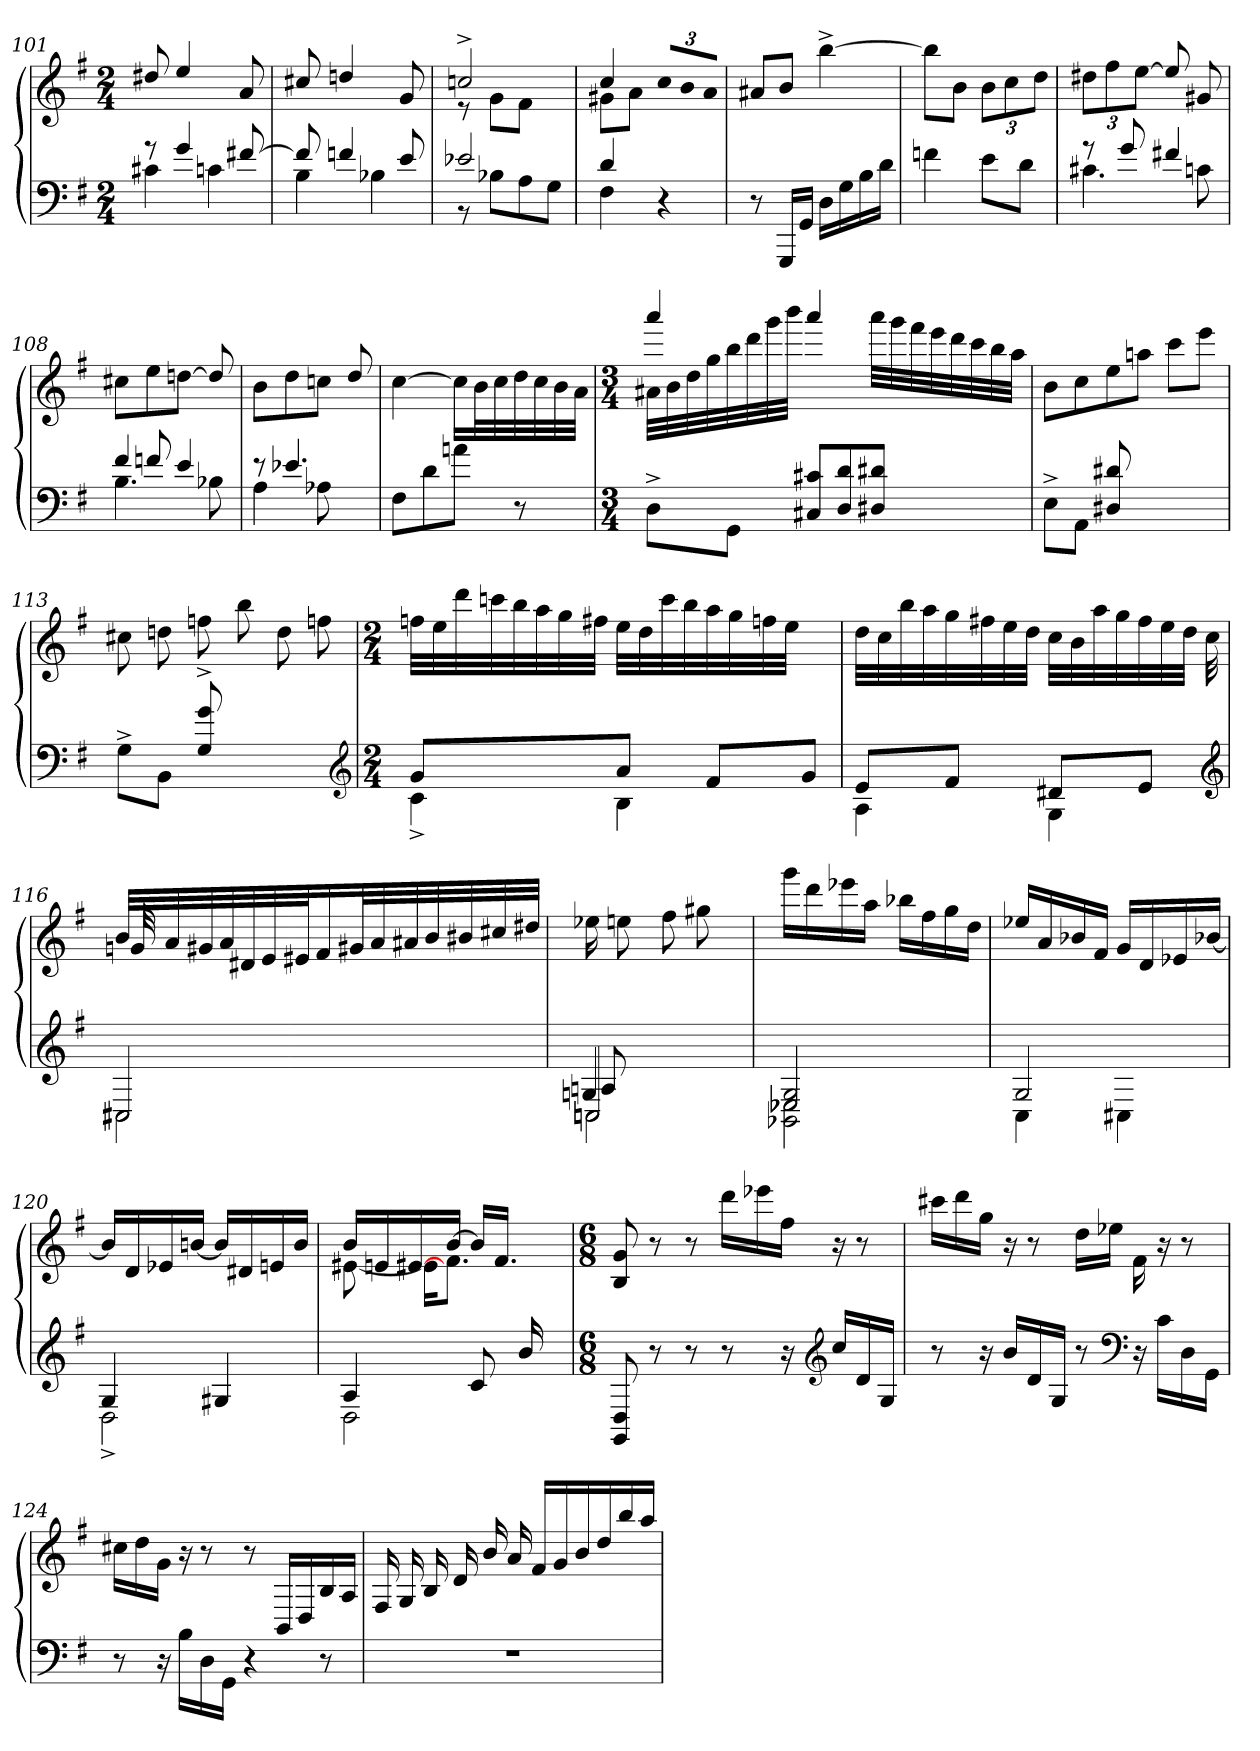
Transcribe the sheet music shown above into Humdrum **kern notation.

**kern	**kern
*part1	*part1
*staff2	*staff1
*clefF4	*clefG2
*k[f#]	*k[f#]
*M2/4	*M2/4
=101	=101
*^	*
8r	4c#Xi\	8dd#Xj/
4gZ/	.	4eej/
.	4cni\	.
[8f#XZ/	.	8aj/
=102	=102	=102
8f#Z/]	4Bi\	8cc#Xj/
4fnZ/	.	4ddnj/
.	4B-Xi\	.
8eZ/	.	8gj/
=103	=103	=103
*	*	*^
2e-XZ/	8r	2ccn^>j/	8r
.	8B-XV\L	.	8gi\L
.	8AV\	.	8f#i\J
.	8GV\J	.	8ryy
=104	=104	=104	=104
4dZ/	4F#V\	4ccj/	8g#Xi\L
.	.	.	8ai\J
!	!	!LO:N:vis=8	!
4r	4ryy	12ccj/L	4ryy
!	!	!LO:N:vis=8	!
.	.	12bj/	.
!	!	!LO:N:vis=8	!
.	.	12aj/J	.
*v	*v	*	*
*	*v	*v
=105	=105
8r	8a#Xj/L
16GGGZ/LL	8bj/J
16GGZ/JJ	.
16DZ\LL	[4bb^>j\
16GZ\	.
16BZ\	.
16dZ\JJ	.
!!LO:LB:g=z
=106	=106
4fnZ\	8bbj\L]
.	8bj\J
8eZ\L	12bj\L
.	12ccj\
8dZ\J	.
.	12ddj\J
=107	=107
*^	*
8r	4.c#Xi\	12dd#Xj\L
.	.	12ff#j\
8gZ/	.	.
.	.	[12eej\J
4f#XZ/	.	8eej/]
.	8cni\	8g#Xj/
=108	=108	=108
8f#Z/J	4.Bi\	8cc#Xj\L
8fnZ/	.	8eej\
4eZ/	.	[8ddnj\J
.	8B-Xi\	8ddj/]
=109	=109	=109
8r	4Ai\	8bj\L
4.e-XZ/	.	8ddj\
.	8A-Xi\	8ccnj\J
.	8ryy	8ddj/
*v	*v	*
=110	=110
8F#Z\L	[4ccj\
8dZ\	.
8anZ\J	16ccj\LL]
.	32bj\L
.	32ccj\
8r	32ddj\
.	32ccj\
.	32bj\
.	32aj\JJJ
!!LO:PB:g=z
=111	=111
*M3/4	*M3/4
*	*^
8D^<Z\L	4aaaj/	32a#Xi\LLL
.	.	32bi\
.	.	32ddi\
.	.	32ggi\
8GGZ\J	.	32bbi\
.	.	32dddi\
.	.	32gggi\
.	.	32bbbi\JJJ
8c#XZ/ 8C#XZ/L	4aaaj/	2ryy
8dZ/ 8DZ/	.	.
8d#XZ/ 8D#XZ/J	32aaaj\LLL	.
.	32gggj\	.
.	32fff#j\	.
.	32eeej\	.
8ryy	32dddj\	.
.	32cccj\	.
.	32bbj\	.
.	32aaj\JJJ	.
*	*v	*v
=112	=112
*^	*
8E^<Z\J	2.ryy	8bj\J
8AAZ\J	.	8ccj\L
8d#XZ/ 8D#XZ/	.	8eej\J
4.ryy	.	8aanj\J
.	.	8cccj\L
.	.	8eeej\J
!!LO:LB:g=z
=113	=113	=113
8G^<Z\J	2.ryy	8cc#Xj\
8BBZ\J	.	8ddnj\
8gZ^</ 8GZ^</	.	8ffnj\
4.ryy	.	8bbj\
.	.	8ddj\
.	.	8ffnj\
*clefG2	*	*
=114	=114	=114
*M2/4	*	*M2/4
8gZ/L	4c^<i\	32ffnj\LLL
.	.	32eej\
.	.	32dddj\
.	.	32cccnj\
8ryy	.	32bbj\
.	.	32aaj\
.	.	32ggj\
.	.	32ff#Xj\JJJ
8aZ/J	4Bi\	32eej\LLL
.	.	32ddj\
.	.	32cccj\
.	.	32bbj\
8f#Z/L	.	32aaj\
.	.	32ggj\
.	.	32ffnj\
.	.	32eej\JJJ
8gZ/J	8ryy	8ryy
!!LO:LB:g=z
=115	=115	=115
8eZ/L	4Ai\	32ddj\LLL
.	.	32ccj\
.	.	32bbj\
.	.	32aaj\
8f#Z/J	.	32ggj\
.	.	32ff#Xj\
.	.	32eej\
.	.	32ddj\JJJ
8d#XZ/L	4Gi\	32ccj\LLL
.	.	32bj\
.	.	32aaj\
.	.	32ggj\
8eZ/J	.	32ff#j\
.	.	32eej\
.	.	32ddj\JJJ
.	.	32ccj\
*clefG2	*	*
=116	=116	=116
*	*	*^
2C#XZ/	2C#i\	32bj/LLL	32gnV/
.	.	32aj/	4...ryy
.	.	32g#Xj/	.
.	.	32aj/	.
.	.	32d#Xj/	.
.	.	32ej/	.
.	.	32e#Xj/J	.
.	.	16f#j/	.
.	.	32g#Xj/L	.
.	.	32aj/	.
.	.	32a#Xj/	.
.	.	32bj/	.
.	.	32b#Xj/	.
.	.	32cc#Xj/	.
.	.	32dd#Xj/JJJ	.
*	*	*v	*v
!!LO:LB:g=z
=117	=117	=117
*^	*^	*
2CnZ/	8GnV/J	8AnN/	2Cni\	16ee-Xj\
.	.	.	.	8eenj\
.	4.ryy	4.ryy	.	.
.	.	.	.	8ff#j\
.	.	.	.	8gg#Xj\
.	.	.	.	16ryy
*	*v	*v	*v	*
=118	=118	=118
2GZ/ 2E-XZ/	2BB-Xi\ 2E-i\	16gggj\LL
.	.	16dddj\
.	.	16eee-Xj\
.	.	16aaj\JJ
.	.	16bb-Xj\LL
.	.	16ff#j\
.	.	16ggj\
.	.	16ddj\JJ
=119	=119	=119
2GZ/	4Ci\	16ee-Xj/LL
.	.	16aj/
.	.	16b-Xj/
.	.	16f#j/JJ
.	4C#Xi\	16gj/LL
.	.	16dj/
.	.	16e-Xj/
.	.	[16b-Xj/JJ
!!LO:LB:g=z
=120	=120	=120
4GZ/	2D^<i\	16b-j/LL]
.	.	16dj/
.	.	16e-Xj/
.	.	[16bnj/JJ
4G#XZ/	.	16bj/LL]
.	.	16d#Xj/
.	.	16enj/
.	.	16bj/JJ
=121	=121	=121
*	*	*^
4AZ/	2Di\	16bj/LL	[8e#XV\
.	.	16ej/	.
.	.	[16e#Xj/	16e#V\KL]
.	.	[16bj/JJ	8.f#V\J
8cZ/	.	16bj/LL]	.
.	.	16.f#j/JJ	.
16bZ/	.	.	8ryy
.	.	16.ryy	.
16ryy	.	.	.
*v	*v	*	*
*	*v	*v
=122	=122
*M6/8	*M6/8
8DZ/ 8GGZ/	8gj/ 8Bj/
8r	8r
8r	8r
8r	16dddj\LL
.	16eee-Xj\
16r	16ff#j\JJ
*clefG2	*
16ccZ/LL	16r
16dZ/	8r
16GZ/JJ	.
=123	=123
8r	16ccc#Xj\LL
.	16dddj\
16r	16ggj\JJ
16bZ/LL	16r
16dZ/	8r
16GZ/JJ	.
8r	16ddj\LL
.	16ee-Xj\JJ
*clefF4	*
16r	16f#j\
16cZ\LL	16r
16DZ\	8r
16GGZ\JJ	.
!!LO:PB:g=z
=124	=124
8r	16cc#Xj\LL
.	16ddj\
16r	16gj\JJ
16BZ\LL	16r
16DZ\	8r
16GGZ\JJ	.
4r	8r
.	16BBj/LL
.	16Dj/
8r	16Bj/
.	16Aj/JJ
=125	=125
2.r	16F#j/
.	16Gj/
.	16Bj/
.	16dj/
.	16bj/
.	16aj/
.	16f#j/LL
.	16gj/
.	16bj/
.	16ddj/
.	16bbj/
.	16aaj/JJ
=	=
*-	*-
